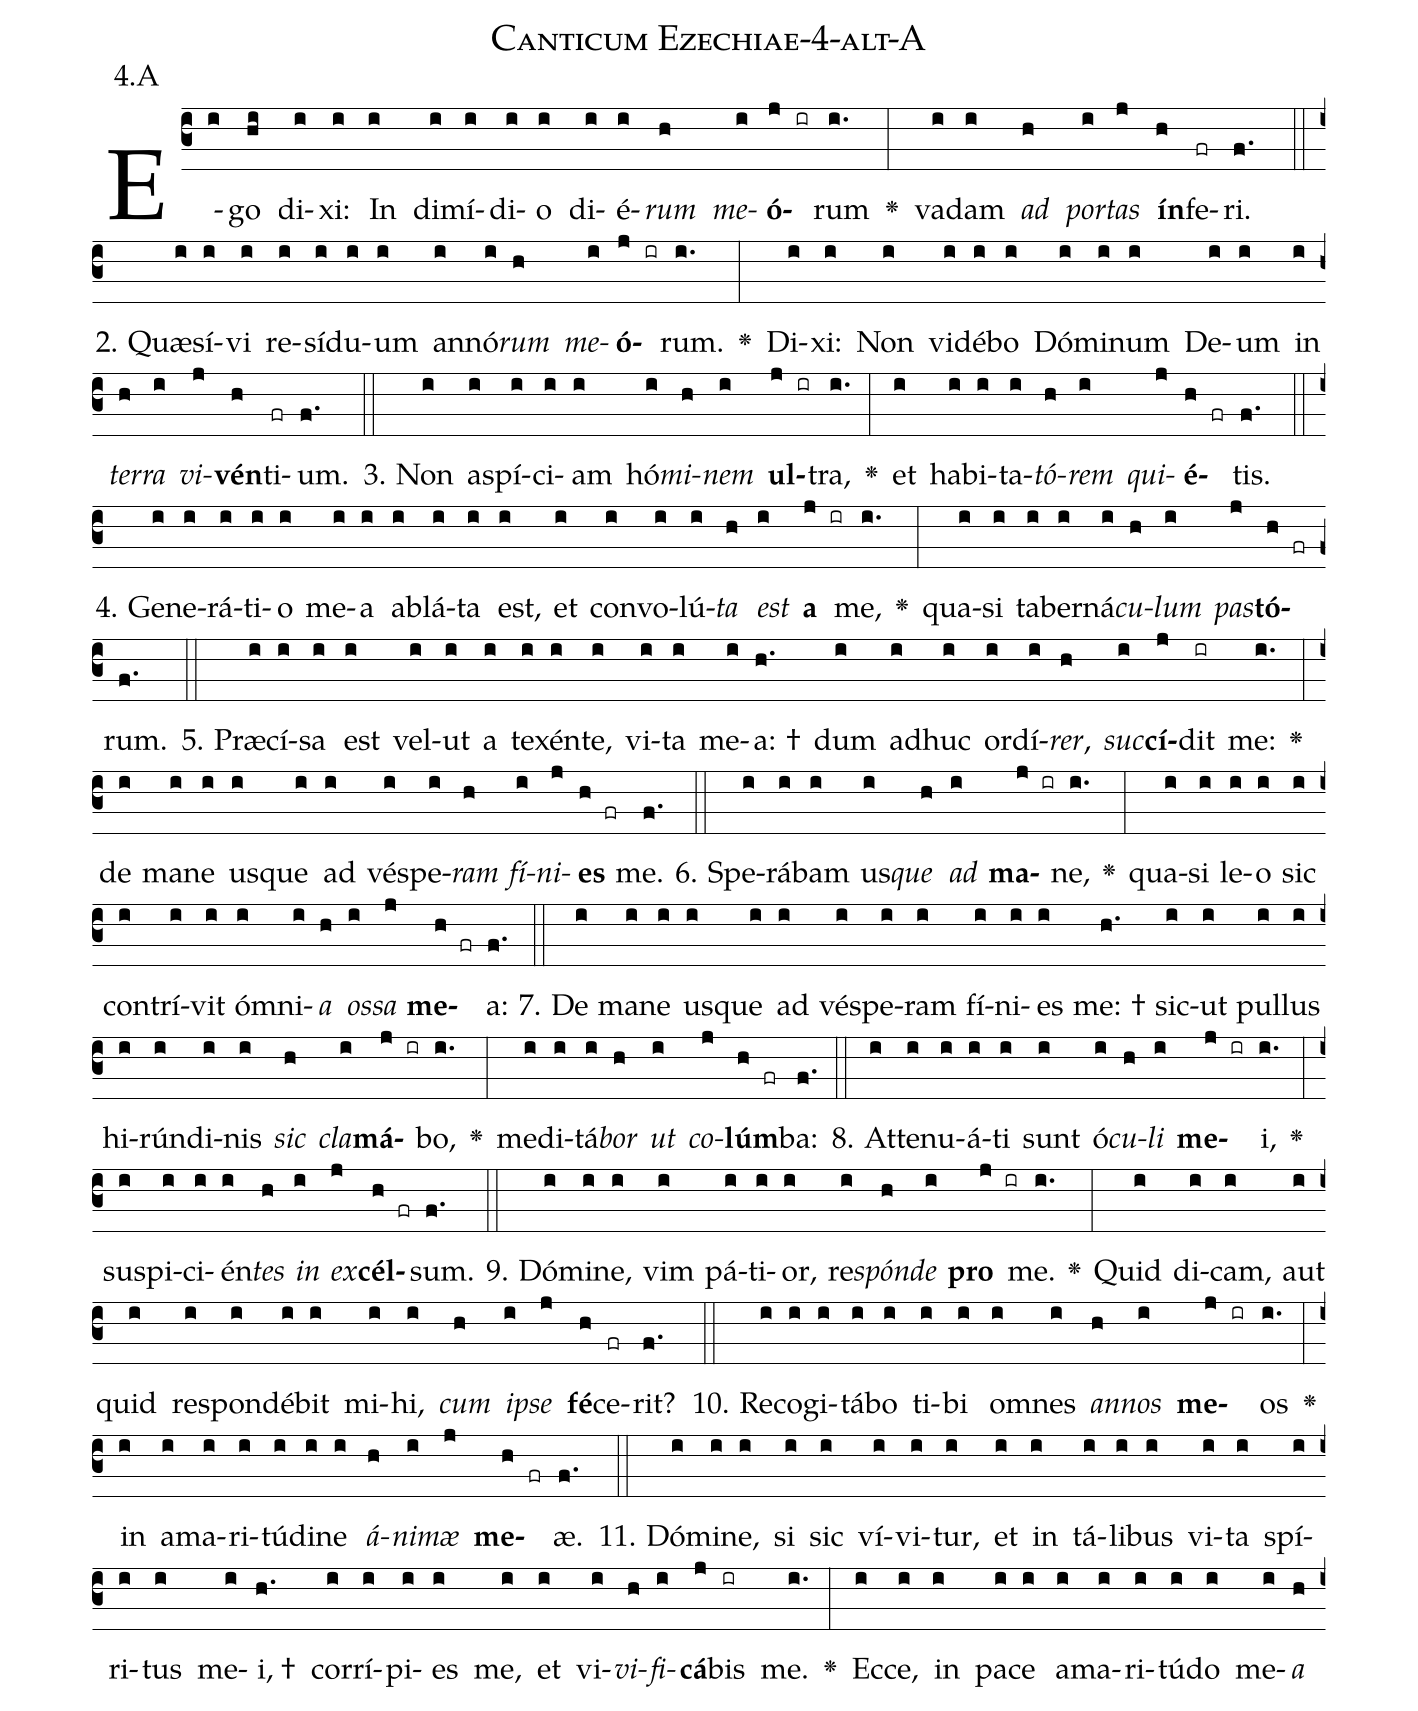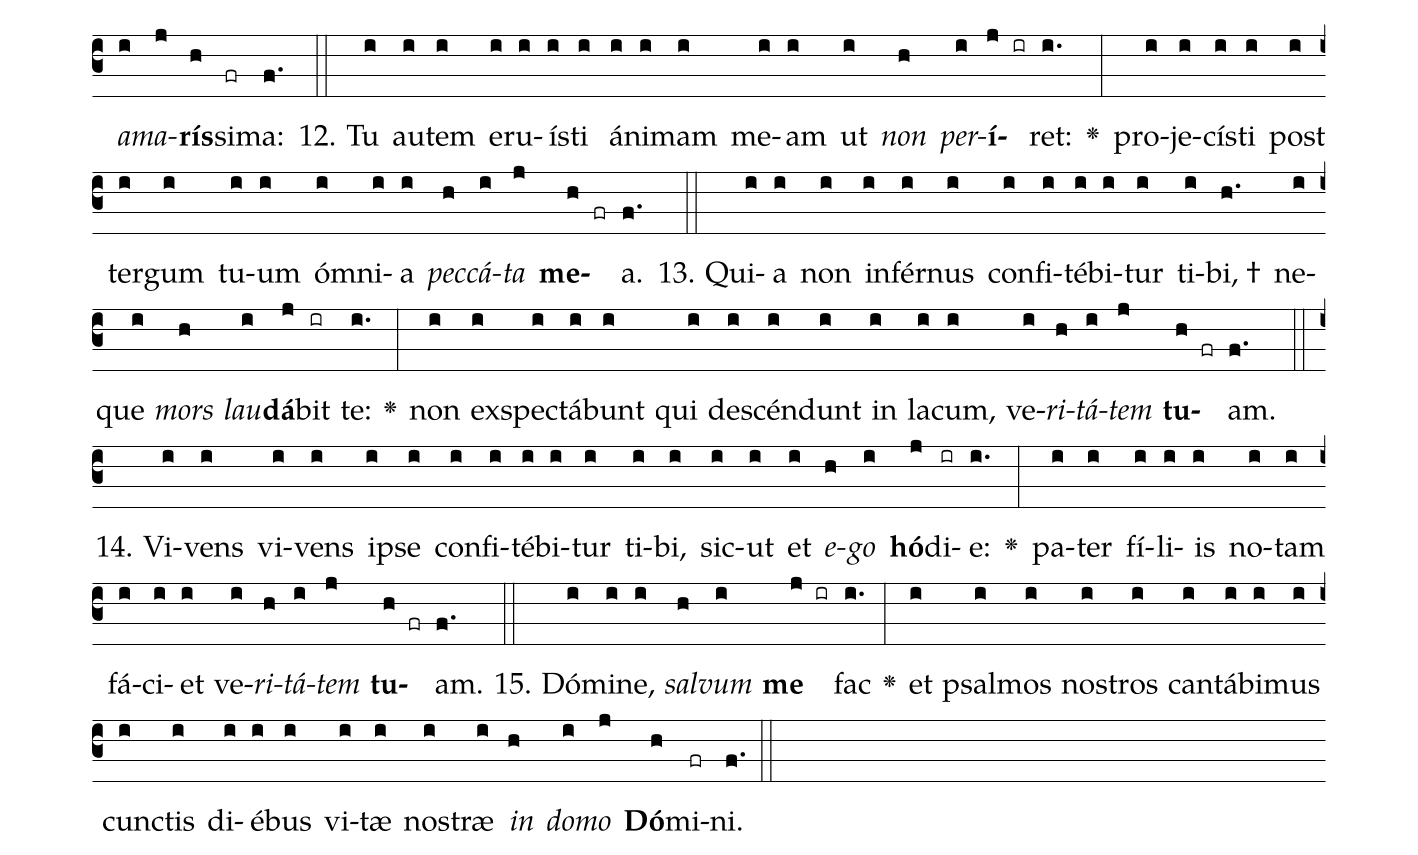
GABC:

name: Canticum Ezechiae-4-alt-A;
annotation: 4.A;
%%
(c3)E(i)go(hi) di(i)xi:(i) In(i) di(i)mí(i)di(i)o(i) di(i)é(i)<i>rum</i>(h) <i>me</i>(i)<b>ó</b>(j ir)rum(i.) <v>\greheightstar</v>(:) va(i)dam(i) <i>ad</i>(h) <i>por</i>(i)<i>tas</i>(j) <b>ín</b>(h)fe(fr)ri.(f.) (::)
2. Quæ(i)sí(i)vi(i) re(i)sí(i)du(i)um(i) an(i)nó(i)<i>rum</i>(h) <i>me</i>(i)<b>ó</b>(j ir)rum.(i.) <v>\greheightstar</v>(:) Di(i)xi:(i) Non(i) vi(i)dé(i)bo(i) Dó(i)mi(i)num(i) De(i)um(i) in(i) <i>ter</i>(h)<i>ra</i>(i) <i>vi</i>(j)<b>vén</b>(h)ti(fr)um.(f.) (::)
3. Non(i) a(i)spí(i)ci(i)am(i) hó(i)<i>mi</i>(h)<i>nem</i>(i) <b>ul</b>(j ir)tra,(i.) <v>\greheightstar</v>(:) et(i) ha(i)bi(i)ta(i)<i>tó</i>(h)<i>rem</i>(i) <i>qui</i>(j)<b>é</b>(h fr)tis.(f.) (::)
4. Ge(i)ne(i)rá(i)ti(i)o(i) me(i)a(i) ab(i)lá(i)ta(i) est,(i) et(i) con(i)vo(i)lú(i)<i>ta</i>(h) <i>est</i>(i) <b>a</b>(j ir) me,(i.) <v>\greheightstar</v>(:) qua(i)si(i) ta(i)ber(i)ná(i)<i>cu</i>(h)<i>lum</i>(i) <i>pas</i>(j)<b>tó</b>(h fr)rum.(f.) (::)
5. Præ(i)cí(i)sa(i) est(i) vel(i)ut(i) a(i) te(i)xén(i)te,(i) vi(i)ta(i) me(i)a: †(h.) dum(i) ad(i)huc(i) or(i)dí(i)<i>rer</i>,(h) <i>suc</i>(i)<b>cí</b>(j)dit(ir) me:(i.) <v>\greheightstar</v>(:) de(i) ma(i)ne(i) us(i)que(i) ad(i) vés(i)pe(i)<i>ram</i>(h) <i>fí</i>(i)<i>ni</i>(j)<b>es</b>(h fr) me.(f.) (::)
6. Spe(i)rá(i)bam(i) us(i)<i>que</i>(h) <i>ad</i>(i) <b>ma</b>(j ir)ne,(i.) <v>\greheightstar</v>(:) qua(i)si(i) le(i)o(i) sic(i) con(i)trí(i)vit(i) óm(i)ni(i)<i>a</i>(h) <i>os</i>(i)<i>sa</i>(j) <b>me</b>(h fr)a:(f.) (::)
7. De(i) ma(i)ne(i) us(i)que(i) ad(i) vés(i)pe(i)ram(i) fí(i)ni(i)es(i) me: †(h.) sic(i)ut(i) pul(i)lus(i) hi(i)rún(i)di(i)nis(i) <i>sic</i>(h) <i>cla</i>(i)<b>má</b>(j ir)bo,(i.) <v>\greheightstar</v>(:) me(i)di(i)tá(i)<i>bor</i>(h) <i>ut</i>(i) <i>co</i>(j)<b>lúm</b>(h fr)ba:(f.) (::)
8. At(i)te(i)nu(i)á(i)ti(i) sunt(i) ó(i)<i>cu</i>(h)<i>li</i>(i) <b>me</b>(j ir)i,(i.) <v>\greheightstar</v>(:) su(i)spi(i)ci(i)én(i)<i>tes</i>(h) <i>in</i>(i) <i>ex</i>(j)<b>cél</b>(h fr)sum.(f.) (::)
9. Dó(i)mi(i)ne,(i) vim(i) pá(i)ti(i)or,(i) re(i)<i>spón</i>(h)<i>de</i>(i) <b>pro</b>(j ir) me.(i.) <v>\greheightstar</v>(:) Quid(i) di(i)cam,(i) aut(i) quid(i) re(i)spon(i)dé(i)bit(i) mi(i)hi,(i) <i>cum</i>(h) <i>ip</i>(i)<i>se</i>(j) <b>fé</b>(h)ce(fr)rit?(f.) (::)
10. Re(i)co(i)gi(i)tá(i)bo(i) ti(i)bi(i) om(i)nes(i) <i>an</i>(h)<i>nos</i>(i) <b>me</b>(j ir)os(i.) <v>\greheightstar</v>(:) in(i) a(i)ma(i)ri(i)tú(i)di(i)ne(i) <i>á</i>(h)<i>ni</i>(i)<i>mæ</i>(j) <b>me</b>(h fr)æ.(f.) (::)
11. Dó(i)mi(i)ne,(i) si(i) sic(i) ví(i)vi(i)tur,(i) et(i) in(i) tá(i)li(i)bus(i) vi(i)ta(i) spí(i)ri(i)tus(i) me(i)i, †(h.) cor(i)rí(i)pi(i)es(i) me,(i) et(i) vi(i)<i>vi</i>(h)<i>fi</i>(i)<b>cá</b>(j)bis(ir) me.(i.) <v>\greheightstar</v>(:) Ec(i)ce,(i) in(i) pa(i)ce(i) a(i)ma(i)ri(i)tú(i)do(i) me(i)<i>a</i>(h) <i>a</i>(i)<i>ma</i>(j)<b>rís</b>(h)si(fr)ma:(f.) (::)
12. Tu(i) au(i)tem(i) e(i)ru(i)ís(i)ti(i) á(i)ni(i)mam(i) me(i)am(i) ut(i) <i>non</i>(h) <i>per</i>(i)<b>í</b>(j ir)ret:(i.) <v>\greheightstar</v>(:) pro(i)je(i)cís(i)ti(i) post(i) ter(i)gum(i) tu(i)um(i) óm(i)ni(i)a(i) <i>pec</i>(h)<i>cá</i>(i)<i>ta</i>(j) <b>me</b>(h fr)a.(f.) (::)
13. Qui(i)a(i) non(i) in(i)fér(i)nus(i) con(i)fi(i)té(i)bi(i)tur(i) ti(i)bi, †(h.) ne(i)que(i) <i>mors</i>(h) <i>lau</i>(i)<b>dá</b>(j)bit(ir) te:(i.) <v>\greheightstar</v>(:) non(i) ex(i)spec(i)tá(i)bunt(i) qui(i) de(i)scén(i)dunt(i) in(i) la(i)cum,(i) ve(i)<i>ri</i>(h)<i>tá</i>(i)<i>tem</i>(j) <b>tu</b>(h fr)am.(f.) (::)
14. Vi(i)vens(i) vi(i)vens(i) ip(i)se(i) con(i)fi(i)té(i)bi(i)tur(i) ti(i)bi,(i) sic(i)ut(i) et(i) <i>e</i>(h)<i>go</i>(i) <b>hó</b>(j)di(ir)e:(i.) <v>\greheightstar</v>(:) pa(i)ter(i) fí(i)li(i)is(i) no(i)tam(i) fá(i)ci(i)et(i) ve(i)<i>ri</i>(h)<i>tá</i>(i)<i>tem</i>(j) <b>tu</b>(h fr)am.(f.) (::)
15. Dó(i)mi(i)ne,(i) <i>sal</i>(h)<i>vum</i>(i) <b>me</b>(j ir) fac(i.) <v>\greheightstar</v>(:) et(i) psal(i)mos(i) nos(i)tros(i) can(i)tá(i)bi(i)mus(i) cunc(i)tis(i) di(i)é(i)bus(i) vi(i)tæ(i) nos(i)træ(i) <i>in</i>(h) <i>do</i>(i)<i>mo</i>(j) <b>Dó</b>(h)mi(fr)ni.(f.) (::)
